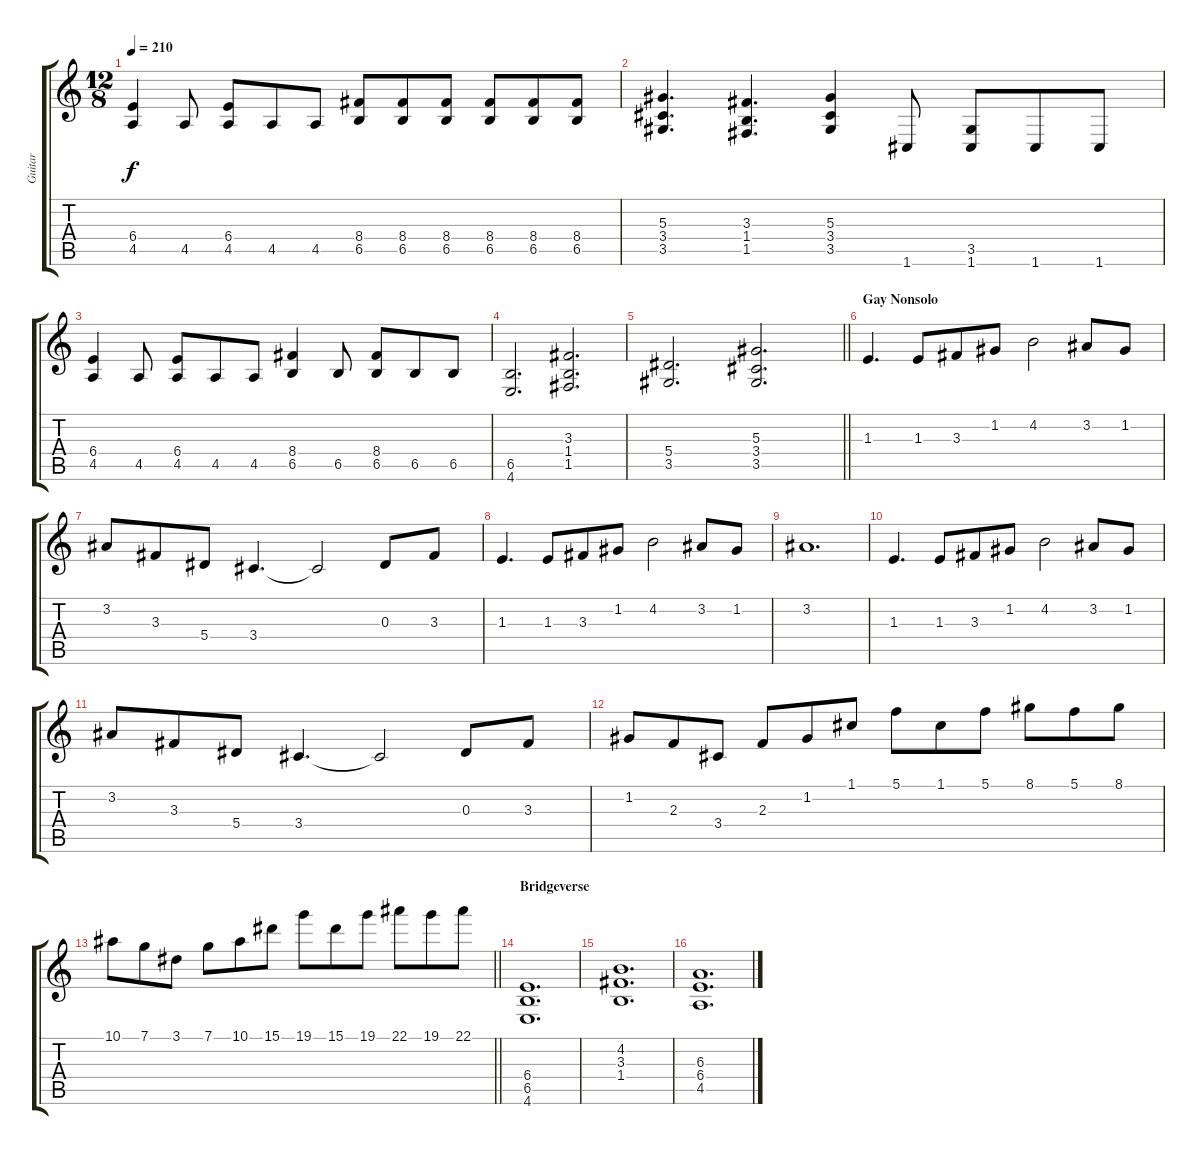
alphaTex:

\track ("Guitar" "Guitar") {instrument distortionguitar}
\staff {score tabs}
\tuning (C4 G3 Eb3 Bb2 F2 C2) {hide}
\ts (12 8)
\tempo 210
\clef g2
\ks c
(6.4 4.5).4{dy f} 4.5.8 (6.4 4.5).8 4.5.8 4.5.8 (8.4 6.5).8 (8.4 6.5).8 (8.4 6.5).8 (8.4 6.5).8 (8.4 6.5).8 (8.4 6.5).8 |
(5.3 3.4 3.5).4{d} (3.3 1.4 1.5).4{d} (5.3 3.4 3.5).4 1.6.8 (3.5 1.6).8 1.6.8 1.6.8 |
(6.4 4.5).4 4.5.8 (6.4 4.5).8 4.5.8 4.5.8 (8.4 6.5).4 6.5.8 (8.4 6.5).8 6.5.8 6.5.8 |
(6.5 4.6).2{d} (3.3 1.4 1.5).2{d} |
\barLineRight lightlight
(5.4 3.5).2{d} (5.3 3.4 3.5).2{d} |
\section ("" "Gay Nonsolo")
1.3.4{d} 1.3.8 3.3.8 1.2.8 4.2.2 3.2.8 1.2.8 |
3.2.8 3.3.8 5.4.8 3.4.4{d} 3.4{t}.2 0.3.8 3.3.8 |
1.3.4{d} 1.3.8 3.3.8 1.2.8 4.2.2 3.2.8 1.2.8 |
3.2.1{d} |
1.3.4{d} 1.3.8 3.3.8 1.2.8 4.2.2 3.2.8 1.2.8 |
3.2.8 3.3.8 5.4.8 3.4.4{d} 3.4{t}.2 0.3.8 3.3.8 |
1.2.8 2.3.8 3.4.8 2.3.8 1.2.8 1.1.8 5.1.8 1.1.8 5.1.8 8.1.8 5.1.8 8.1.8 |
\barLineRight lightlight
10.1.8 7.1.8 3.1.8 7.1.8 10.1.8 15.1.8 19.1.8 15.1.8 19.1.8 22.1.8 19.1.8 22.1.8 |
\section ("" "Bridgeverse")
(6.4 6.5 4.6).1{d} |
(4.2 3.3 1.4).1{d} |
(6.3 6.4 4.5).1{d}
